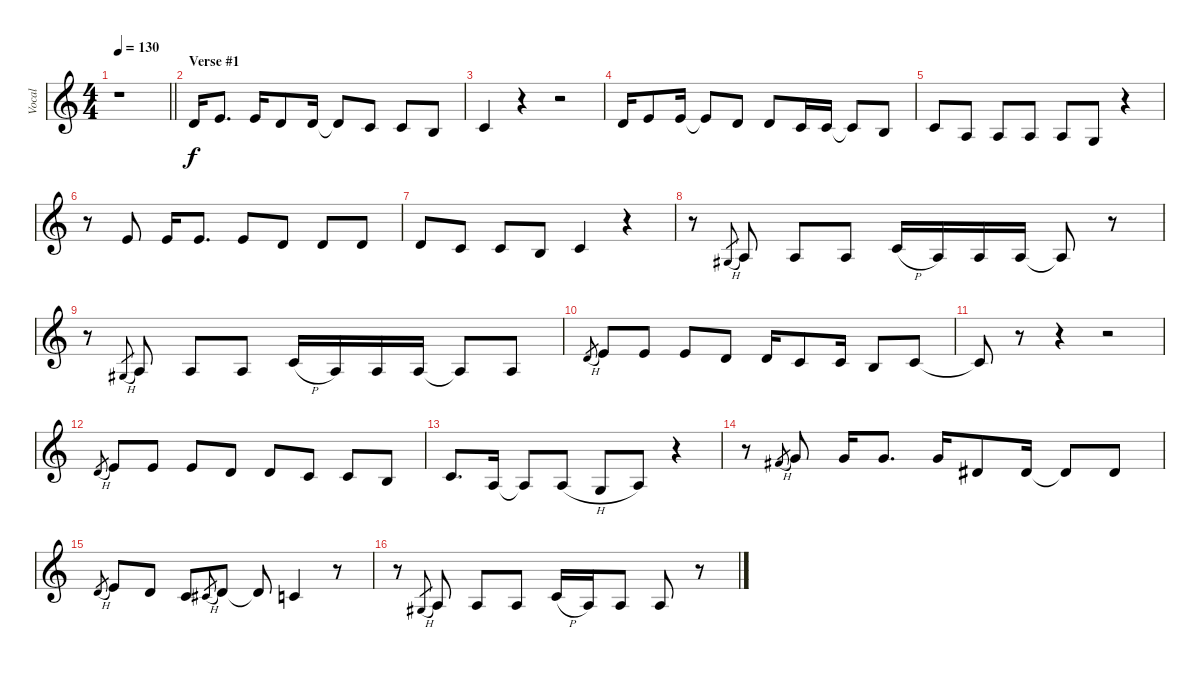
\track ("Vocal" "Vocal") {instrument harmonica}
\staff {score}
\tuning (Db4 Ab3 E3 B2 Gb2 B1) {hide}
\ts (4 4)
\tempo 130
\clef g2
\barLineRight lightlight
\ks c
r.1{dy f} |
\section ("" "Verse #1")
1.1.16 3.1.8{d} 3.1.16 1.1.8 1.1.16 1.1{t}.8 4.2.8 4.2.8 3.2.8 |
4.2.4 r.4 r.2 |
1.1.16 3.1.8 3.1.16 3.1{t}.8 1.1.8 1.1.8 4.2.16 4.2.16 4.2{t}.8 3.2.8 |
4.2.8 1.2.8 1.2.8 1.2.8 1.2.8 3.3.8 r.4 |
r.8 3.1.8 3.1.16 3.1.8{d} 3.1.8 1.1.8 1.1.8 1.1.8 |
1.1.8 4.2.8 4.2.8 3.2.8 4.2.4 r.4 |
r.8 0.2{h}.8{gr} 1.2.8 1.2.8 1.2.8 4.2{h}.16 1.2.16 1.2.16 1.2.16 1.2{t}.8 r.8 |
r.8 0.2{h}.8{gr} 1.2.8 1.2.8 1.2.8 4.2{h}.16 1.2.16 1.2.16 1.2.16 1.2{t}.8 1.2.8 |
1.1{h}.8{gr} 3.1.8 3.1.8 3.1.8 1.1.8 1.1.16 4.2.8 4.2.16 3.2.8 4.2.8 |
4.2{t}.8 r.8 r.4 r.2 |
1.1{h}.8{gr} 3.1.8 3.1.8 3.1.8 1.1.8 1.1.8 4.2.8 4.2.8 3.2.8 |
4.2.8{d} 1.2.16 1.2{t}.8 1.2{h}.8 3.3.8 1.2.8 r.4 |
r.8 5.1{h}.8{gr} 6.1.8 6.1.16 6.1.8{d} 6.1.16 2.1.8 2.1.16 2.1{t}.8 2.1.8 |
1.1{h}.8{gr} 3.1.8 1.1.8 4.2.8 0.1{h}.8{gr} 1.1.8 1.1{t}.8 4.2.4 r.8 |
r.8 0.2{h}.8{gr} 1.2.8 1.2.8 1.2.8 4.2{h}.16 1.2.16 1.2.8 1.2.8 r.8
